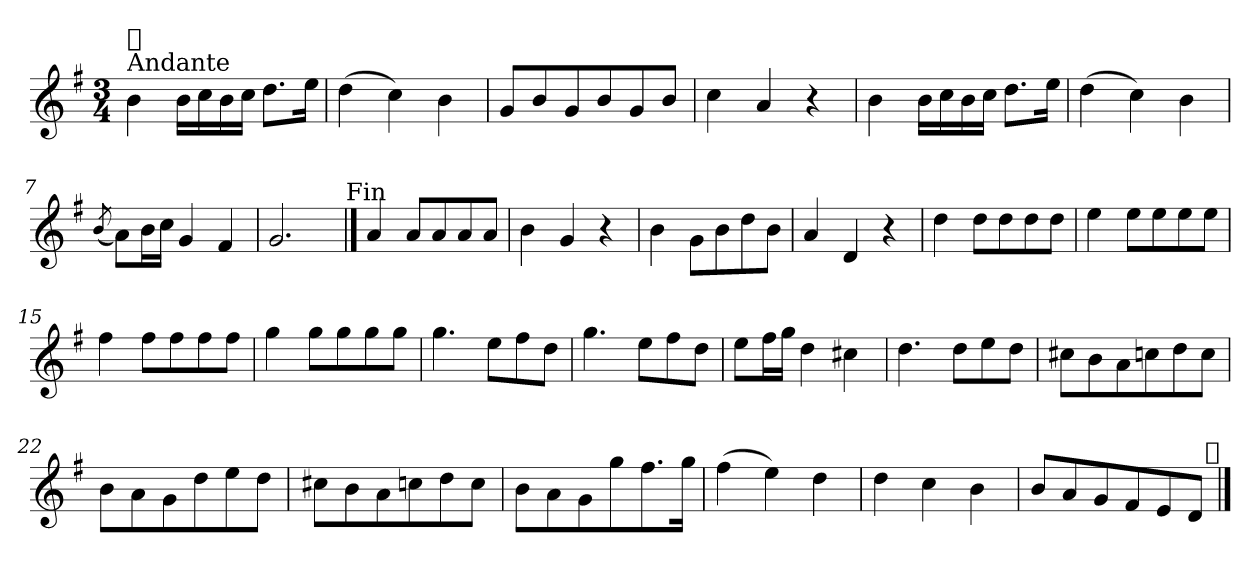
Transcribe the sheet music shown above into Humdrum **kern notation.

**kern
*part1
*staff1
*clefG2
*k[f#]
*G:
*M3/4
=1
!LO:TX:a:t=Andante
!LO:TX:a:t=𝄋
4b\
16b\LL
16cc\
16b\
16cc\JJ
8.dd\L
16ee\Jk
=2
(>4dd\
4cc\)
4b\
=3
8g/L
8b/
8g/
8b/
8g/
8b/J
=4
4cc\
4a/
4r
=5
4b\
16b\LL
16cc\
16b\
16cc\JJ
8.dd\L
16ee\Jk
=6
(>4dd\
4cc\)
4b\
!!LO:LB:g=z
=7
(<8qb/
8a\L)
16b\L
16cc\JJ
4g/
4f#/
=8
2.g/
!LO:TX:a:t=Fin
==9
4a/
8a/L
8a/
8a/
8a/J
=10
4b\
4g/
4r
=11
4b\
8g\L
8b\
8dd\
8b\J
=12
4a/
4d/
4r
=13
4dd\
8dd\L
8dd\
8dd\
8dd\J
!!LO:LB:g=z
=14
4ee\
8ee\L
8ee\
8ee\
8ee\J
=15
4ff#\
8ff#\L
8ff#\
8ff#\
8ff#\J
=16
4gg\
8gg\L
8gg\
8gg\
8gg\J
=17
4.gg\
8ee\L
8ff#\
8dd\J
=18
4.gg\
8ee\L
8ff#\
8dd\J
=19
8ee\L
16ff#\L
16gg\JJ
4dd\
4cc#X\
=20
4.dd\
8dd\L
8ee\
8dd\J
!!LO:LB:g=z
=21
8cc#X\L
8b\
8a\
8ccn\
8dd\
8cc\J
=22
8b\L
8a\
8g\
8dd\
8ee\
8dd\J
=23
8cc#X\L
8b\
8a\
8ccn\
8dd\
8cc\J
=24
8b\L
8a\
8g\
8gg\
8.ff#\
16gg\Jk
=25
(>4ff#\
4ee\)
4dd\
=26
4dd\
4cc\
4b\
!!LO:LB:g=z
=27
8b/L
8a/
8g/
8f#/
8e/
8d/J
!LO:TX:a:t=𝄋
==
*-
